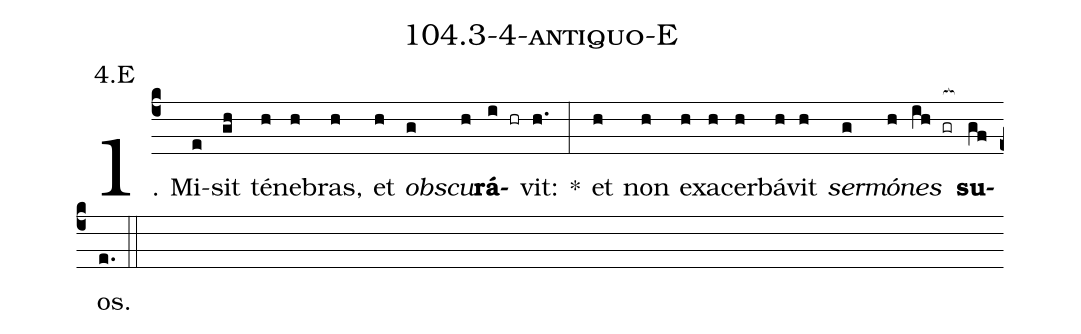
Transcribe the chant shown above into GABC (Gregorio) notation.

name: 104.3-4-antiquo-E;
annotation: 4.E;
%%
(c4)1. Mi(e)sit(gh) té(h)ne(h)bras,(h) et(h) <i>obs</i>(g)<i>cu</i>(h)<b>rá</b>(i hr)vit:(h.) *(:) et(h) non(h) ex(h)a(h)cer(h)bá(h)vit(h) <i>ser</i>(g)<i>mó</i>(h)<i>nes</i>(ih gr[ocb:1{]) <b>su</b>(gf[ocb:0}])os.(e.) (::)


%E(h) u(g) o(h) u(ih) a(gf) e.(e.) (::)
